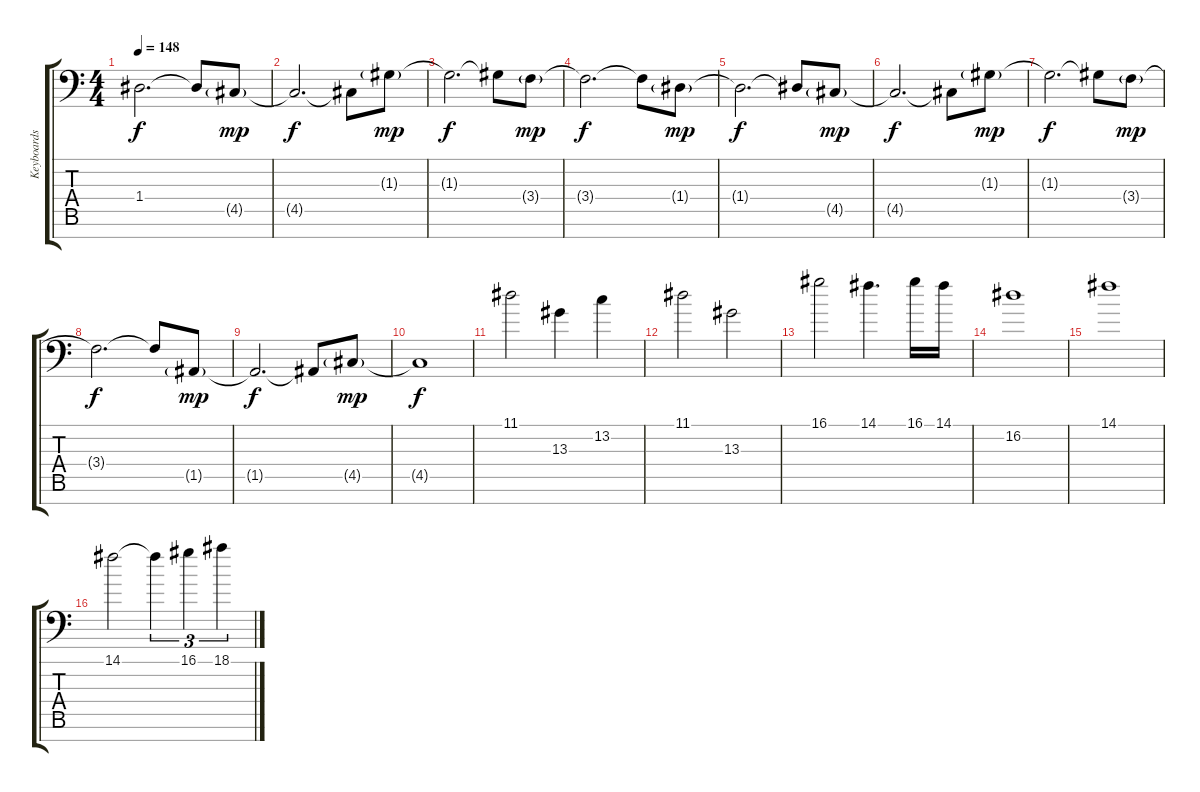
\track ("Keyboards Lead 1" "Keyboards ") {instrument lead2sawtooth}
\staff {score tabs}
\tuning (E4 B3 G3 D3 A2 E2 G1) {hide}
\ts (4 4)
\tempo 148
\clef f4
\ks c
1.4{t}.2{d dy f} 1.4{t}.8 4.5{g}.8{dy mp} |
4.5{t}.2{d dy f} 4.5{t}.8 1.3{g}.8{dy mp} |
1.3{t}.2{d dy f} 1.3{t}.8 3.4{g}.8{dy mp} |
3.4{t}.2{d dy f} 3.4{t}.8 1.4{g}.8{dy mp} |
1.4{t}.2{d dy f} 1.4{t}.8 4.5{g}.8{dy mp} |
4.5{t}.2{d dy f} 4.5{t}.8 1.3{g}.8{dy mp} |
1.3{t}.2{d dy f} 1.3{t}.8 3.4{g}.8{dy mp} |
3.4{t}.2{d dy f} 3.4{t}.8 1.5{g}.8{dy mp} |
1.5{t}.2{d dy f} 1.5{t}.8 4.5{g}.8{dy mp} |
4.5{t}.1{dy f} |
11.1.2 13.3.4 13.2.4 |
11.1.2 13.3.2 |
16.1.2 14.1.4{d} 16.1.16 14.1.16 |
16.2.1 |
14.1.1 |
14.1.2 14.1{t}.4{tu (3 2)} 16.1.4{tu (3 2)} 18.1.4{tu (3 2)}
